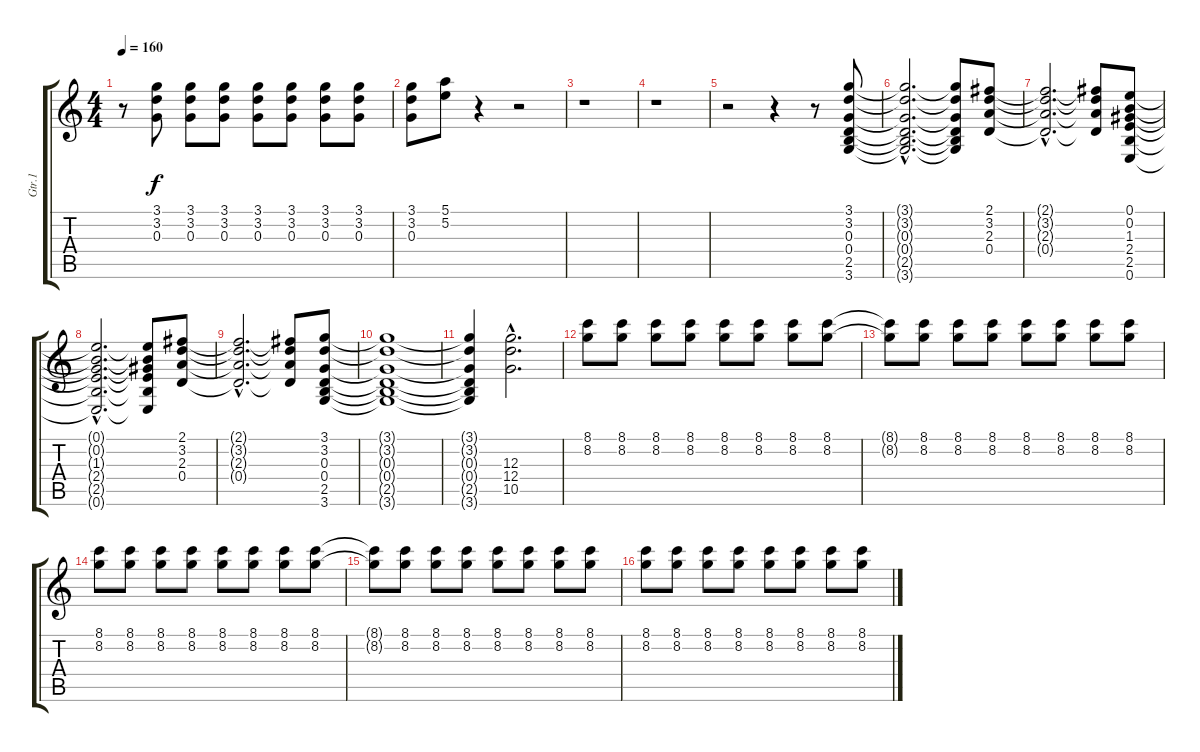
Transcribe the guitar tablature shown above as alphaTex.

\track ("Gtr.1" "Gtr.1") {instrument distortionguitar}
\staff {score tabs}
\tuning (E4 B3 G3 D3 A2 E2) {hide}
\ts (4 4)
\tempo 160
\clef g2
\ks c
r.8{dy f} (3.1 3.2 0.3).8 (3.1 3.2 0.3).8 (3.1 3.2 0.3).8 (3.1 3.2 0.3).8 (3.1 3.2 0.3).8 (3.1 3.2 0.3).8 (3.1 3.2 0.3).8 |
(3.1 3.2 0.3).8 (5.1 5.2).8 r.4 r.2 |
r.1 |
r.1 |
r.2 r.4 r.8 (3.1 3.2 0.3 0.4 2.5 3.6).8 |
(3.1{hac t} 3.2{hac t} 0.3{hac t} 0.4{hac t} 2.5{hac t} 3.6{hac t}).2{d} (3.1{t} 3.2{t} 0.3{t} 0.4{t} 2.5{t} 3.6{t}).8 (2.1 3.2 2.3 0.4).8 |
(2.1{hac t} 3.2{hac t} 2.3{hac t} 0.4{hac t}).2{d} (2.1{t} 3.2{t} 2.3{t} 0.4{t}).8 (0.1 0.2 1.3 2.4 2.5 0.6).8 |
(0.1{hac t} 0.2{hac t} 1.3{hac t} 2.4{hac t} 2.5{hac t} 0.6{hac t}).2{d} (0.1{t} 0.2{t} 1.3{t} 2.4{t} 2.5{t} 0.6{t}).8 (2.1 3.2 2.3 0.4).8 |
(2.1{hac t} 3.2{hac t} 2.3{hac t} 0.4{hac t}).2{d} (2.1{t} 3.2{t} 2.3{t} 0.4{t}).8 (3.1 3.2 0.3 0.4 2.5 3.6).8 |
(3.1{t} 3.2{t} 0.3{t} 0.4{t} 2.5{t} 3.6{t}).1 |
(3.1{t} 3.2{t} 0.3{t} 0.4{t} 2.5{t} 3.6{t}).4 (12.3{hac} 12.4{hac} 10.5{hac}).2{d} |
(8.1 8.2).8 (8.1 8.2).8 (8.1 8.2).8 (8.1 8.2).8 (8.1 8.2).8 (8.1 8.2).8 (8.1 8.2).8 (8.1 8.2).8 |
(8.1{t} 8.2{t}).8 (8.1 8.2).8 (8.1 8.2).8 (8.1 8.2).8 (8.1 8.2).8 (8.1 8.2).8 (8.1 8.2).8 (8.1 8.2).8 |
(8.1 8.2).8 (8.1 8.2).8 (8.1 8.2).8 (8.1 8.2).8 (8.1 8.2).8 (8.1 8.2).8 (8.1 8.2).8 (8.1 8.2).8 |
(8.1{t} 8.2{t}).8 (8.1 8.2).8 (8.1 8.2).8 (8.1 8.2).8 (8.1 8.2).8 (8.1 8.2).8 (8.1 8.2).8 (8.1 8.2).8 |
(8.1 8.2).8 (8.1 8.2).8 (8.1 8.2).8 (8.1 8.2).8 (8.1 8.2).8 (8.1 8.2).8 (8.1 8.2).8 (8.1 8.2).8
